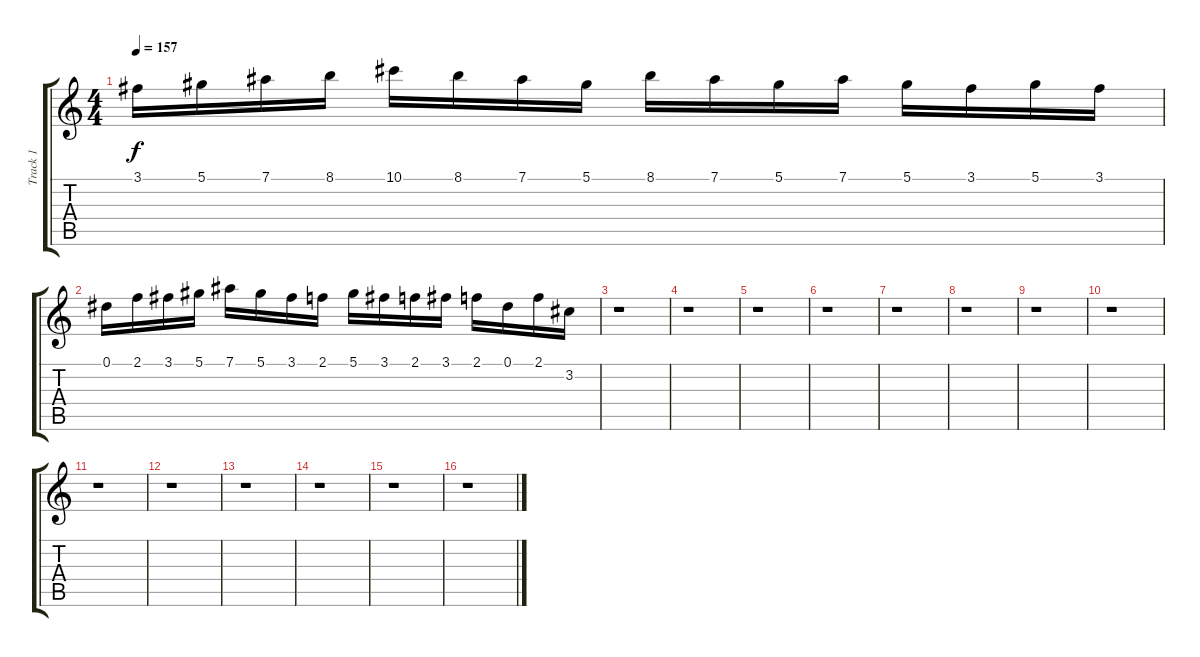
\track ("Track 1" "Track 1") {instrument distortionguitar}
\staff {score tabs}
\tuning (Eb4 Bb3 Gb3 Db3 Ab2 Eb2) {hide}
\ts (4 4)
\tempo 157
\clef g2
\ks c
3.1.16{dy f} 5.1.16 7.1.16 8.1.16 10.1.16 8.1.16 7.1.16 5.1.16 8.1.16 7.1.16 5.1.16 7.1.16 5.1.16 3.1.16 5.1.16 3.1.16 |
0.1.16 2.1.16 3.1.16 5.1.16 7.1.16 5.1.16 3.1.16 2.1.16 5.1.16 3.1.16 2.1.16 3.1.16 2.1.16 0.1.16 2.1.16 3.2.16 |
r.1 |
r.1 |
r.1 |
r.1 |
r.1 |
r.1 |
r.1 |
r.1 |
r.1 |
r.1 |
r.1 |
r.1 |
r.1 |
r.1
